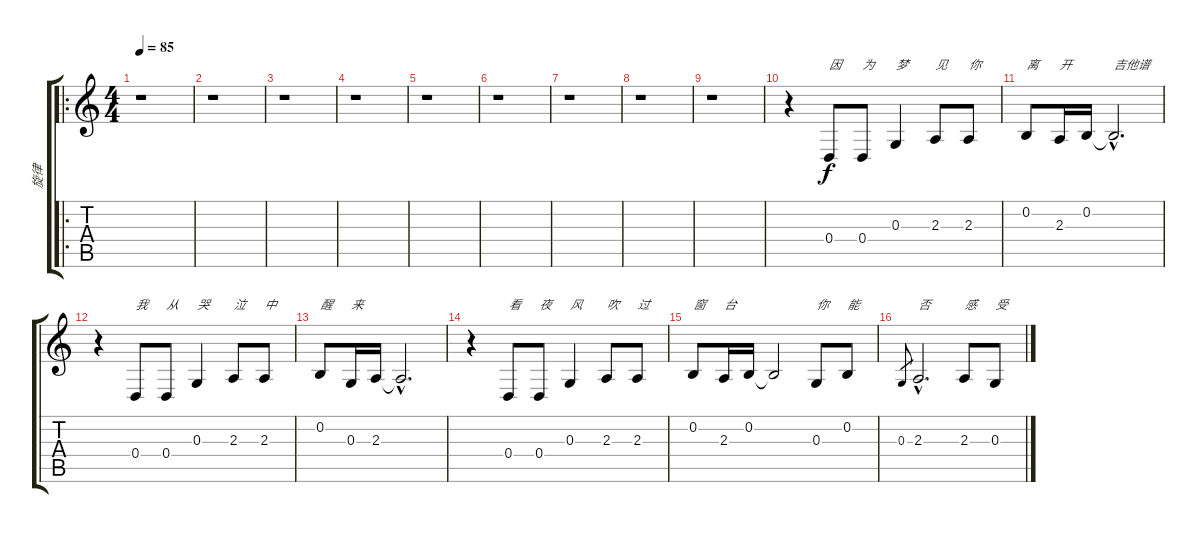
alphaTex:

\track ("旋律" "旋律") {instrument sopranosax}
\staff {score tabs}
\tuning (E4 B3 G3 D3 A2 E2) {hide}
\ro
\ts (4 4)
\tempo 85
\clef g2
\ks c
r.1{dy f instrument sopranosax} |
r.1 |
r.1 |
r.1 |
r.1 |
r.1 |
r.1 |
r.1 |
r.1 |
r.4 0.4.8{txt "因"} 0.4.8{txt "为"} 0.3.4{txt "梦"} 2.3.8{txt "见"} 2.3.8{txt "你"} |
0.2.8{txt "离"} 2.3.16{txt "开"} 0.2.16 0.2{hac t}.2{d txt "吉他谱"} |
r.4 0.4.8{txt "我"} 0.4.8{txt "从"} 0.3.4{txt "哭"} 2.3.8{txt "泣"} 2.3.8{txt "中"} |
0.2.8{txt "醒"} 0.3.16{txt "来"} 2.3.16 2.3{hac t}.2{d} |
r.4 0.4.8{txt "看"} 0.4.8{txt "夜"} 0.3.4{txt "风"} 2.3.8{txt "吹"} 2.3.8{txt "过"} |
0.2.8{txt "窗"} 2.3.16{txt "台"} 0.2.16 0.2{t}.2 0.3.8{txt "你"} 0.2.8{txt "能"} |
0.3.8{gr} 2.3{hac}.2{d txt "否"} 2.3.8{txt "感"} 0.3.8{txt "受"}
